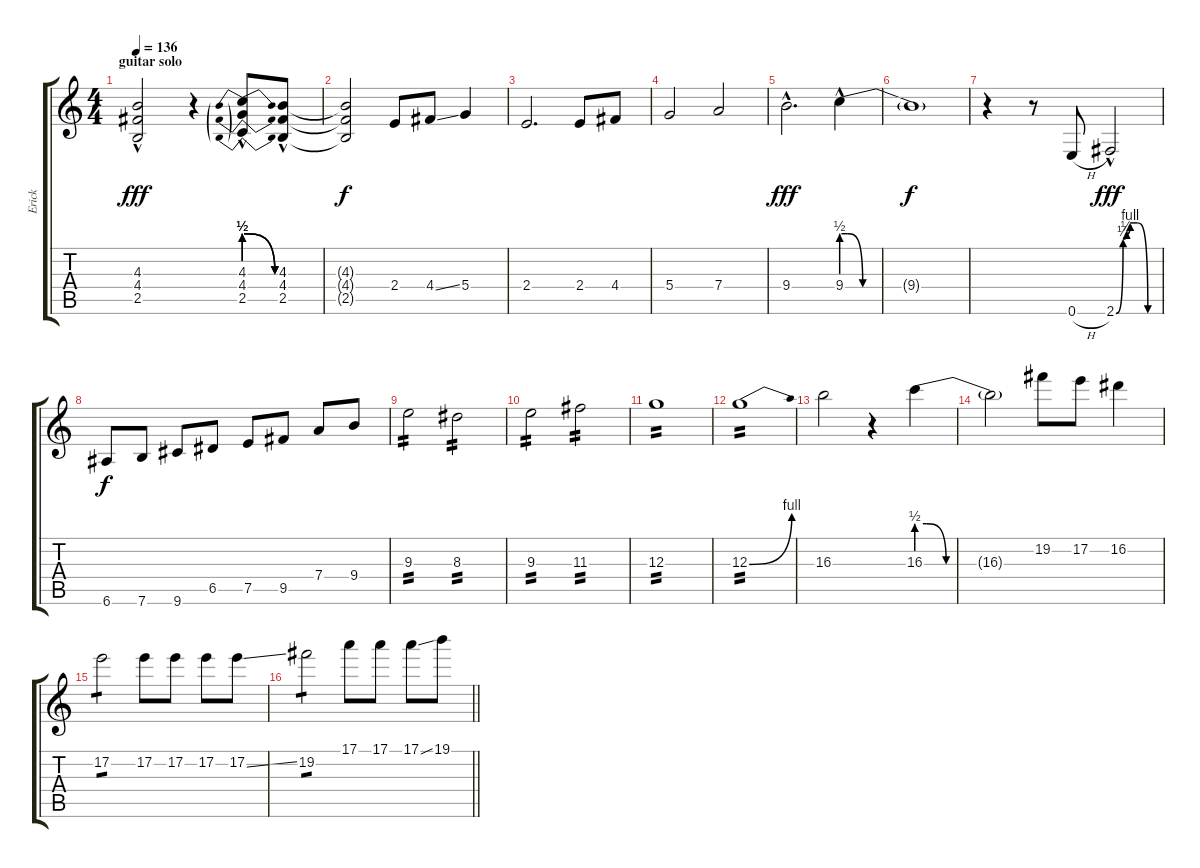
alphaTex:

\track ("Erick" "Erick") {instrument electricguitarjazz}
\staff {score tabs}
\tuning (E4 B3 G3 D3 A2 E2) {hide}
\ts (4 4)
\section ("" "guitar solo")
\tempo 136
\clef g2
\ks c
(4.3{hac} 4.4{hac} 2.5{hac}).2{dy fff volume 13 instrument overdrivenguitar} r.4 (4.3{be (prebendrelease 0 2 60 0) hac} 4.4{be (prebendrelease 0 2 60 0) hac} 2.5{be (prebendrelease 0 2 60 0) hac}).8 (4.3{hac} 4.4{hac} 2.5{hac}).8 |
(4.3{t} 4.4{t} 2.5{t}).2{dy f} 2.4.8 4.4{ss}.8 5.4.4 |
2.4.2{d} 2.4.8 4.4.8 |
5.4.2 7.4.2 |
9.4{hac}.2{d dy fff} 9.4{be (custom 0 2 3 2 10 0 60 0) hac}.4 |
9.4{t}.1{dy f} |
r.4 r.8 0.6{h}.8 2.6{be (custom 0 0 10 1 15 2 20 4 30 4 45 0 60 0) hac}.2{dy fff} |
6.6.8{dy f} 7.6.8 9.6.8 6.5.8 7.5.8 9.5.8 7.4.8 9.4.8 |
9.3.2{tp 2} 8.3.2{tp 2} |
9.3.2{tp 2} 11.3.2{tp 2} |
12.3.1{tp 2} |
12.3{be (bend 0 0 60 4)}.1{tp 2} |
16.3.2 r.4 16.3{be (custom 0 2 5 2 15 0 30 0 60 0)}.4 |
16.3{t}.2 19.2.8 17.2.8 16.2.4 |
17.2.2{tp 1} 17.2.8 17.2.8 17.2.8 17.2{ss}.8 |
\barLineRight lightlight
19.2.2{tp 1} 17.1.8 17.1.8 17.1{ss}.8 19.1.8
